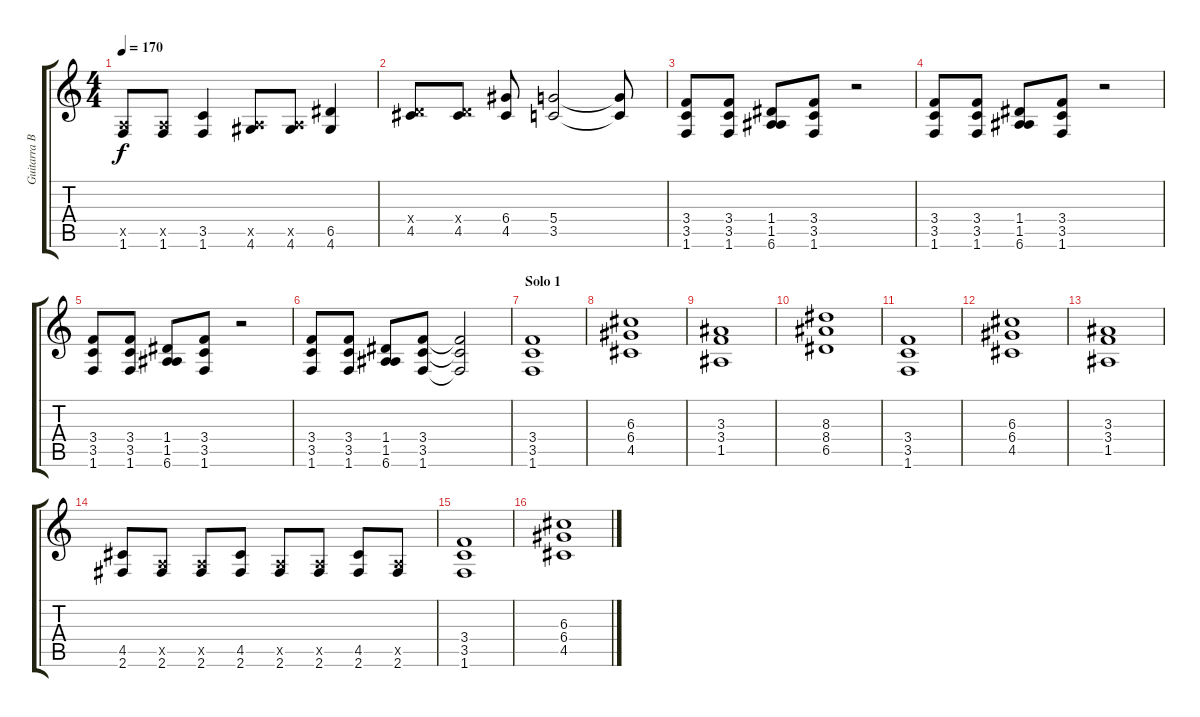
\track ("Guitarra Base" "Guitarra B") {instrument overdrivenguitar}
\staff {score tabs}
\tuning (E4 B3 G3 D3 A2 E2) {hide}
\ts (4 4)
\tempo 170
\clef g2
\ks c
(0.5{x} 1.6).8{dy f} (0.5{x} 1.6).8 (3.5 1.6).4 (0.5{x} 4.6).8 (0.5{x} 4.6).8 (6.5 4.6).4 |
(0.4{x} 4.5).8 (0.4{x} 4.5).8 (6.4 4.5).8 (5.4 3.5).2 (5.4{t} 3.5{t}).8 |
(3.4 3.5 1.6).8 (3.4 3.5 1.6).8 (1.4 1.5 6.6).8 (3.4 3.5 1.6).8 r.2 |
(3.4 3.5 1.6).8 (3.4 3.5 1.6).8 (1.4 1.5 6.6).8 (3.4 3.5 1.6).8 r.2 |
(3.4 3.5 1.6).8 (3.4 3.5 1.6).8 (1.4 1.5 6.6).8 (3.4 3.5 1.6).8 r.2 |
(3.4 3.5 1.6).8 (3.4 3.5 1.6).8 (1.4 1.5 6.6).8 (3.4 3.5 1.6).8 (3.4{t} 3.5{t} 1.6{t}).2 |
\section ("" "Solo 1")
(3.4 3.5 1.6).1 |
(6.3 6.4 4.5).1 |
(3.3 3.4 1.5).1 |
(8.3 8.4 6.5).1 |
(3.4 3.5 1.6).1 |
(6.3 6.4 4.5).1 |
(3.3 3.4 1.5).1 |
(4.5 2.6).8 (0.5{x} 2.6).8 (0.5{x} 2.6).8 (4.5 2.6).8 (0.5{x} 2.6).8 (0.5{x} 2.6).8 (4.5 2.6).8 (0.5{x} 2.6).8 |
(3.4 3.5 1.6).1 |
(6.3 6.4 4.5).1
